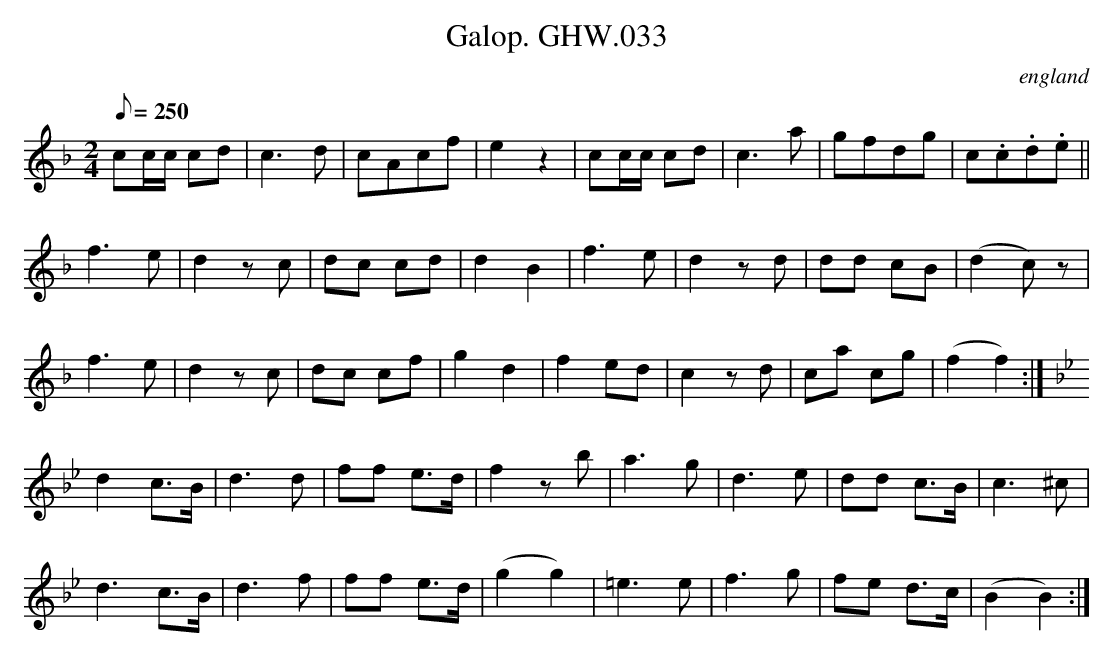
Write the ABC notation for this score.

X:1
T:Galop. GHW.033
O:england
M:2/4
L:1/8
Q:250
K:F
cc/c/ cd|c3 d|cAcf|e2 z2|cc/c/ cd|c3 a|gfdg|c.c.d.e||
f3e|d2 zc|dc cd|d2 B2|f3e|d2 z d|dd cB|(d2c) z|
f3e|d2 zc|dc cf|g2 d2|f2ed|c2 zd|ca cg|(f2f2):|
K:Bb
d2c>B|d3 d|ff e>d|f2 zb|a3 g|d3 e|dd c>B|c3 ^c|
d3 c>B|d3 f| ff e>d|(g2g2)|=e3 e|f3 g|fe d>c|(B2B2):|
